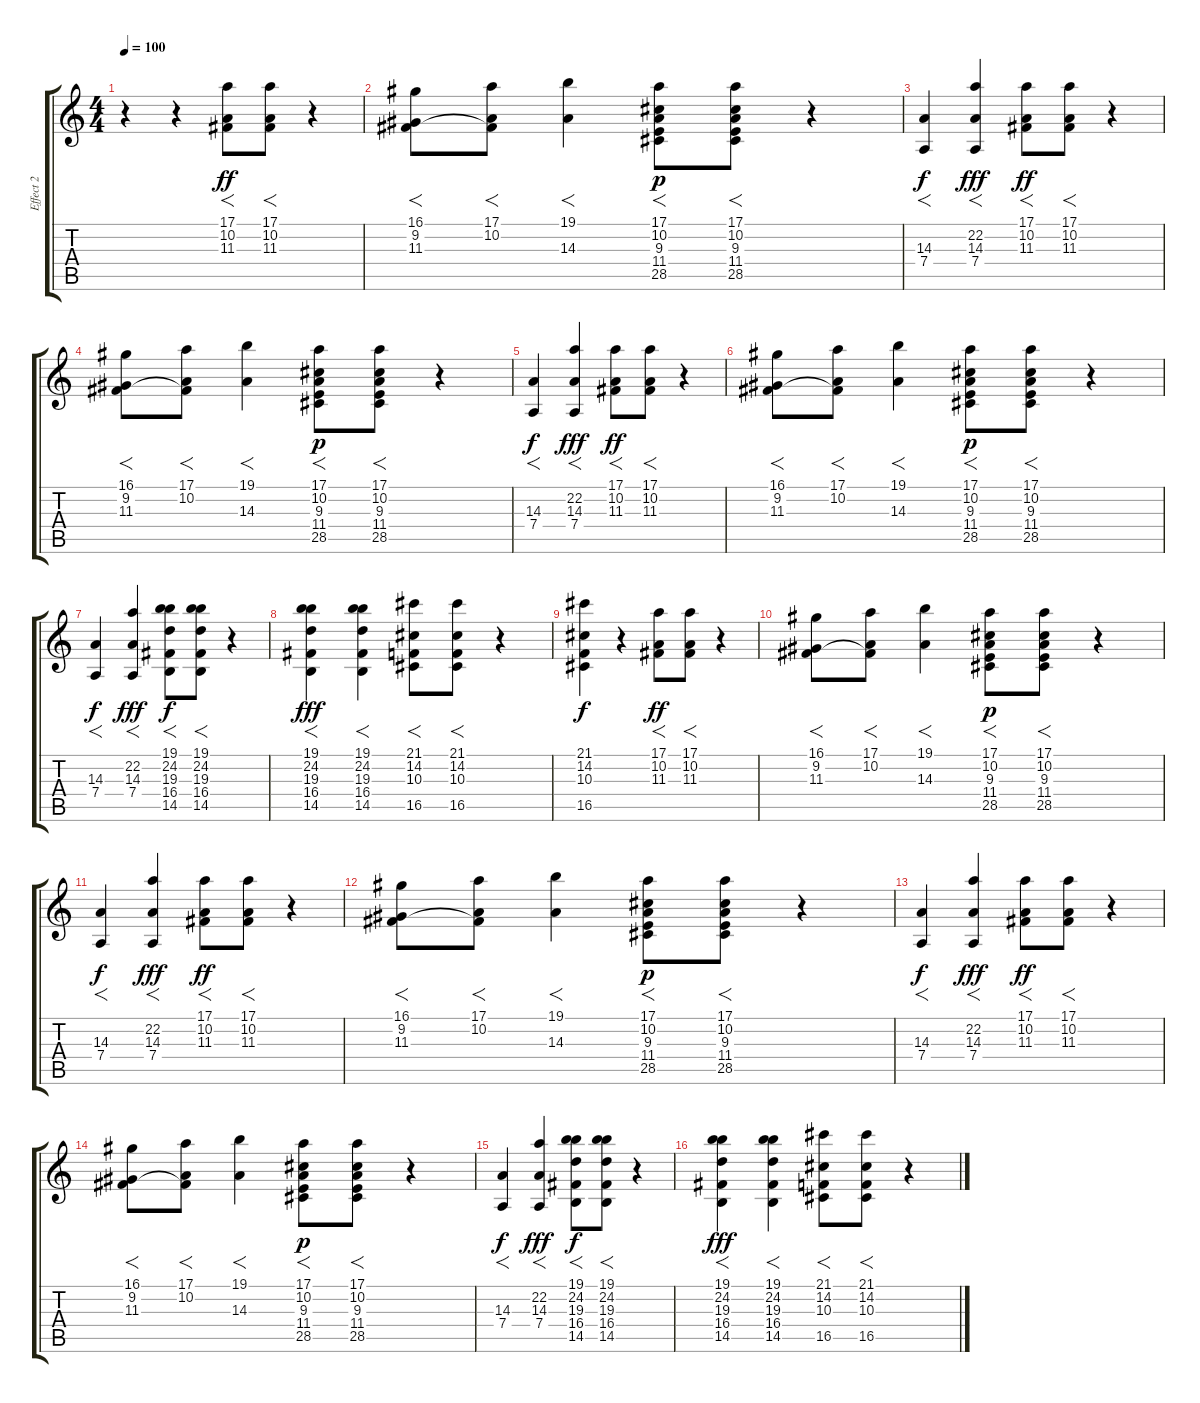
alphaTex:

\track ("Effect 2" "Effect 2") {instrument percussiveorgan}
\staff {score tabs}
\tuning (E4 B3 G3 D3 A2 E2) {hide}
\ts (4 4)
\tempo 100
\clef g2
\ks c
r.4{dy ff instrument percussiveorgan} r.4 (17.1 10.2 11.3).8{f} (17.1 10.2 11.3).8{f} r.4 |
(16.1 9.2 11.3).8{f} (17.1 10.2 11.3{t}).8{f} (19.1 14.3).4{f} (17.1 10.2 9.3 11.4 28.5).8{f dy p} (17.1 10.2 9.3 11.4 28.5).8{f} r.4 |
(14.3 7.4).4{f dy f} (22.2 14.3 7.4).4{f dy fff} (17.1 10.2 11.3).8{f dy ff} (17.1 10.2 11.3).8{f} r.4 |
(16.1 9.2 11.3).8{f} (17.1 10.2 11.3{t}).8{f} (19.1 14.3).4{f} (17.1 10.2 9.3 11.4 28.5).8{f dy p} (17.1 10.2 9.3 11.4 28.5).8{f} r.4 |
(14.3 7.4).4{f dy f} (22.2 14.3 7.4).4{f dy fff} (17.1 10.2 11.3).8{f dy ff} (17.1 10.2 11.3).8{f} r.4 |
(16.1 9.2 11.3).8{f} (17.1 10.2 11.3{t}).8{f} (19.1 14.3).4{f} (17.1 10.2 9.3 11.4 28.5).8{f dy p} (17.1 10.2 9.3 11.4 28.5).8{f} r.4 |
(14.3 7.4).4{f dy f} (22.2 14.3 7.4).4{f dy fff} (19.1 24.2 19.3 16.4 14.5).8{f dy f} (19.1 24.2 19.3 16.4 14.5).8{f} r.4 |
(19.1 24.2 19.3 16.4 14.5).4{f dy fff} (19.1 24.2 19.3 16.4 14.5).4{f} (21.1 14.2 10.3 16.5).8{f} (21.1 14.2 10.3 16.5).8{f} r.4 |
(21.1 14.2 10.3 16.5).4{dy f} r.4 (17.1 10.2 11.3).8{f dy ff} (17.1 10.2 11.3).8{f} r.4 |
(16.1 9.2 11.3).8{f} (17.1 10.2 11.3{t}).8{f} (19.1 14.3).4{f} (17.1 10.2 9.3 11.4 28.5).8{f dy p} (17.1 10.2 9.3 11.4 28.5).8{f} r.4 |
(14.3 7.4).4{f dy f} (22.2 14.3 7.4).4{f dy fff} (17.1 10.2 11.3).8{f dy ff} (17.1 10.2 11.3).8{f} r.4 |
(16.1 9.2 11.3).8{f} (17.1 10.2 11.3{t}).8{f} (19.1 14.3).4{f} (17.1 10.2 9.3 11.4 28.5).8{f dy p} (17.1 10.2 9.3 11.4 28.5).8{f} r.4 |
(14.3 7.4).4{f dy f} (22.2 14.3 7.4).4{f dy fff} (17.1 10.2 11.3).8{f dy ff} (17.1 10.2 11.3).8{f} r.4 |
(16.1 9.2 11.3).8{f} (17.1 10.2 11.3{t}).8{f} (19.1 14.3).4{f} (17.1 10.2 9.3 11.4 28.5).8{f dy p} (17.1 10.2 9.3 11.4 28.5).8{f} r.4 |
(14.3 7.4).4{f dy f} (22.2 14.3 7.4).4{f dy fff} (19.1 24.2 19.3 16.4 14.5).8{f dy f} (19.1 24.2 19.3 16.4 14.5).8{f} r.4 |
(19.1 24.2 19.3 16.4 14.5).4{f dy fff} (19.1 24.2 19.3 16.4 14.5).4{f} (21.1 14.2 10.3 16.5).8{f} (21.1 14.2 10.3 16.5).8{f} r.4
